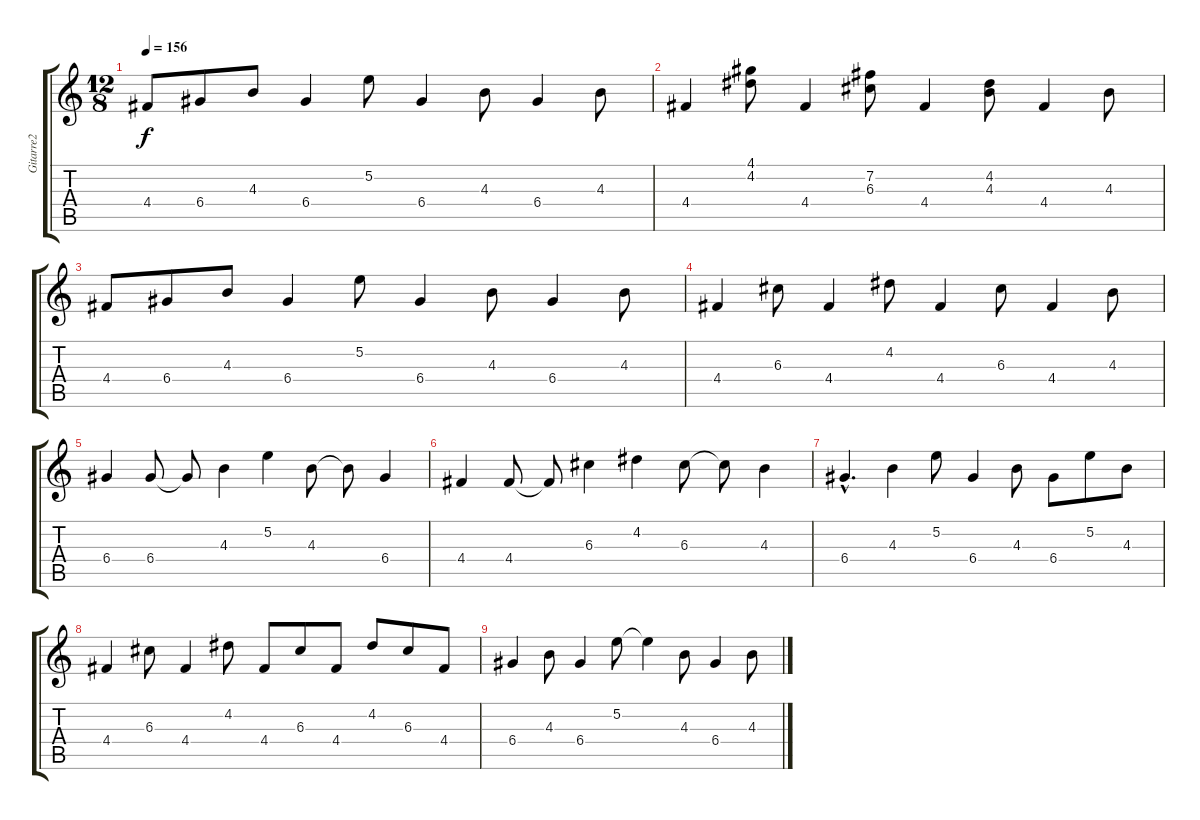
\track ("Gitarre2" "Gitarre2") {instrument acousticguitarsteel}
\staff {score tabs}
\tuning (E4 B3 G3 D3 A2 E2) {hide}
\ts (12 8)
\tempo 156
\clef g2
\ks c
4.4.8{dy f} 6.4.8 4.3.8 6.4.4 5.2.8 6.4.4 4.3.8 6.4.4 4.3.8 |
4.4.4 (4.1 4.2).8 4.4.4 (7.2 6.3).8 4.4.4 (4.2 4.3).8 4.4.4 4.3.8 |
4.4.8 6.4.8 4.3.8 6.4.4 5.2.8 6.4.4 4.3.8 6.4.4 4.3.8 |
4.4.4 6.3.8 4.4.4 4.2.8 4.4.4 6.3.8 4.4.4 4.3.8 |
6.4.4 6.4.8 6.4{t}.8 4.3.4 5.2.4 4.3.8 4.3{t}.8 6.4.4 |
4.4.4 4.4.8 4.4{t}.8 6.3.4 4.2.4 6.3.8 6.3{t}.8 4.3.4 |
6.4{hac}.4{d} 4.3.4 5.2.8 6.4.4 4.3.8 6.4.8 5.2.8 4.3.8 |
4.4.4 6.3.8 4.4.4 4.2.8 4.4.8 6.3.8 4.4.8 4.2.8 6.3.8 4.4.8 |
6.4.4 4.3.8 6.4.4 5.2.8 5.2{t}.4 4.3.8 6.4.4 4.3.8
